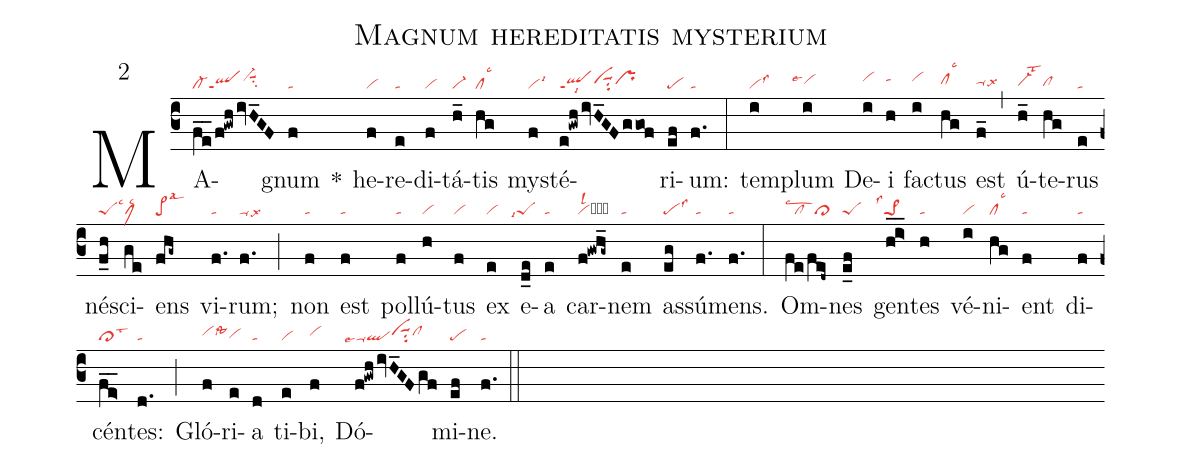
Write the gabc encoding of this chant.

name: Magnum hereditatis mysterium;
mode: 2;
nabc-lines: 1;
%%
(c3)
MA(fe__/f!gwhivH_GF|cl-qlppt1vi-hisuu1su2)gnum(f|ta) *()
he(f|vi)re(e|ta)di(f|vi)tá(h_|vi-)tis(hg|cllsc3) mys(f|vilsi3)té(e!gwhivH_GFggo!f|qlppt1lsi8vihhsuu1su2prhh)ri(ef|pe)um:(f.|ta) (:)
tem(i|vilss3)plum(i|```vihhlse4) De(i|vihi)i(h|tahi) fac(i|vihi)tus(hg|clhhlsc3) est(f_|ta-hhlsx6) (,)
ú(h_|vi-hglst3)te(hg|clhg)rus(e|ta) né(f_h|peSlsc3)sci(ge|clMlsc2)ens(fhg~|pe>lsal3) vi(f.|ta)rum;(f.|ta-lsx6) (;)
non(f|ta) est(f|ta) pol(f|ta)lú(h|vi)tus(f|vi) ex(e|vi) e(d_e|```peSlsi7)a(e|ta) car(f!gwh_g~|vilsl2ql->hilsal3)nem(e|ta) as(eg|pelss3)sú(f.|ta)mens.(f.|ta) (:)
Om(fe/fed~|cllscw2cl>)nes(e_f|peS) gen(h_!i>_|```pe>1lss1)tes(h|ta) vé(i|vi)ni(hg|cllsc3)ent(f|ta) di(f|ta)cén(fe>__|cl>lst3)tes:(d.|ta) (;)
Gló(f|vihhlssta6)ri(e|vihg)a(d|ta) ti(e|vi)bi,(f|vihh) Dó(f!gwhivH_GFgf|```qlppu1lse4vihhsuu1su2clhh)mi(ef|pe)ne.(f.|ta) (::)
